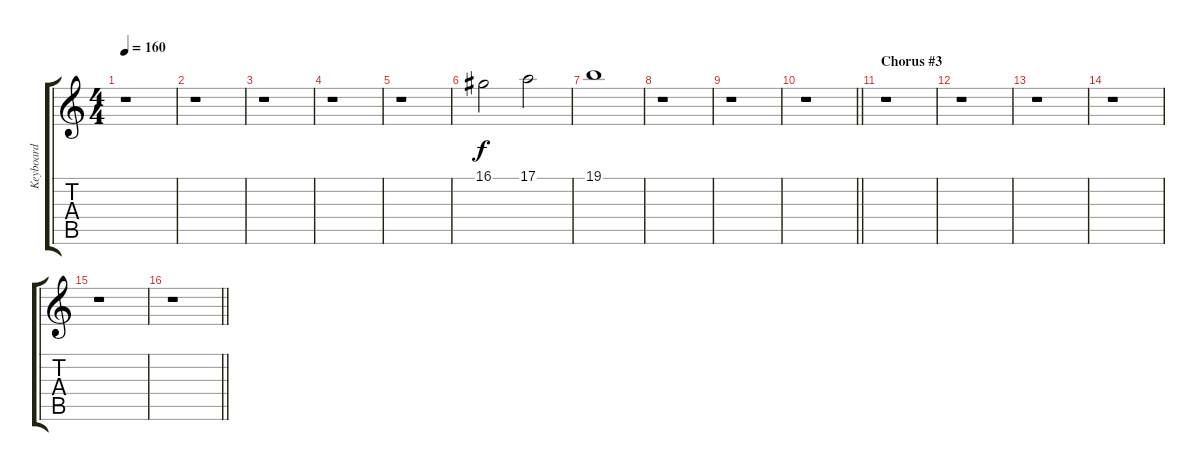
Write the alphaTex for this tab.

\track ("Keyboard" "Keyboard") {instrument electricpiano2}
\staff {score tabs}
\tuning (E4 B3 G3 D3 A2 E2) {hide}
\ts (4 4)
\tempo 160
\clef g2
\ks c
r.1{dy fff} |
r.1 |
r.1 |
r.1 |
r.1 |
16.1.2{dy f} 17.1.2 |
19.1.1 |
r.1 |
r.1 |
\barLineRight lightlight
r.1 |
\section ("" "Chorus #3")
r.1 |
r.1 |
r.1 |
r.1 |
r.1 |
\barLineRight lightlight
r.1
